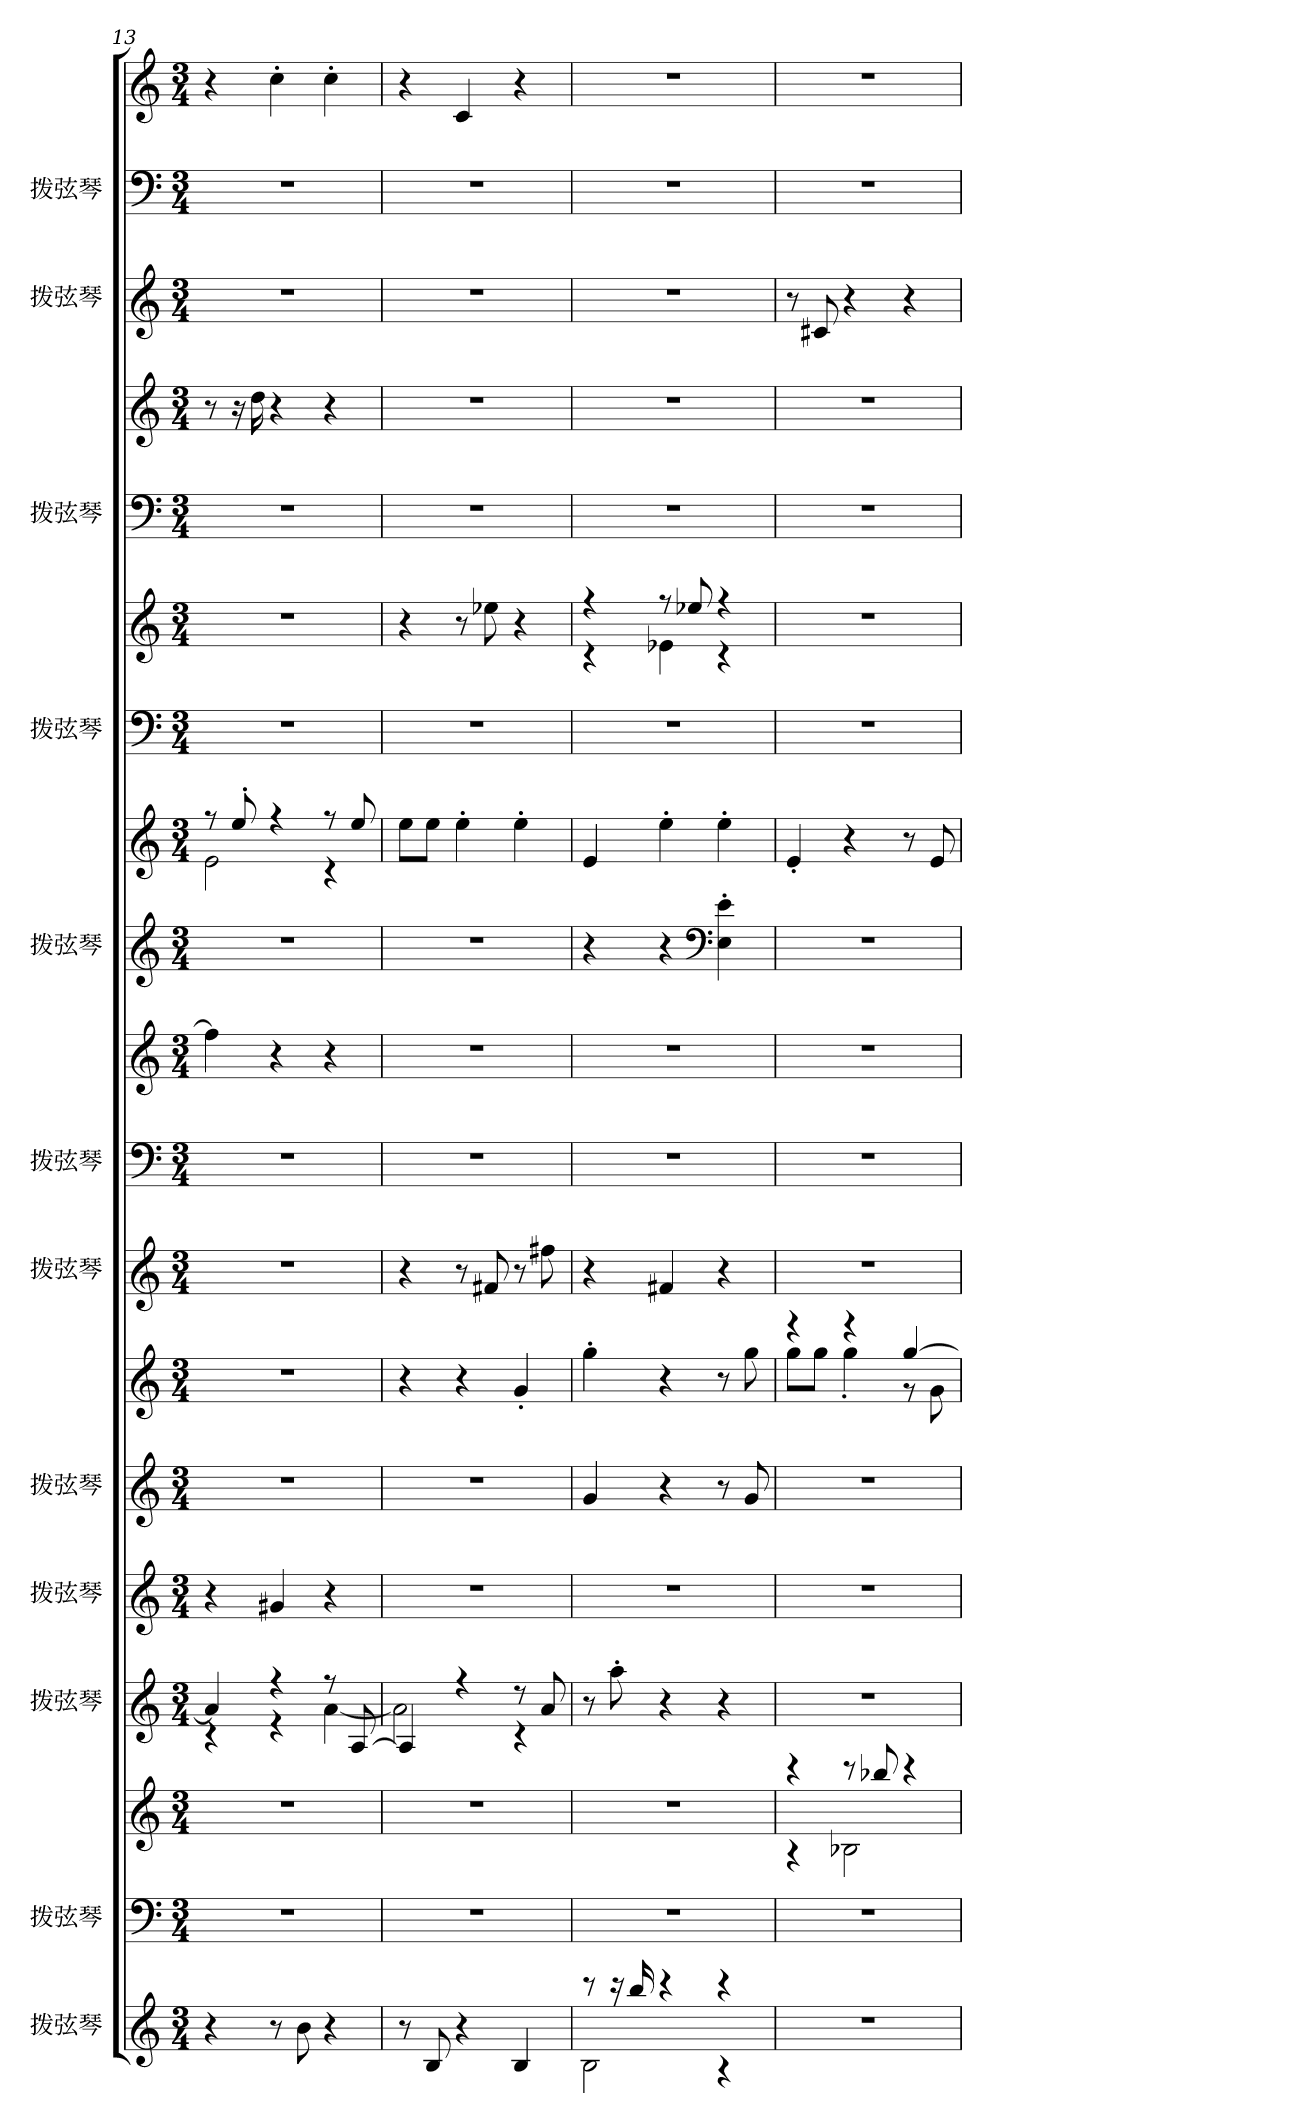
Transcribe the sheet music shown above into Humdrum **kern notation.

**kern	**kern	**kern	**kern	**kern	**kern	**kern	**kern	**kern	**kern	**kern	**kern	**kern	**kern	**kern	**kern	**kern	**kern	**kern
*part12	*part11	*part11	*part10	*part9	*part8	*part8	*part7	*part6	*part6	*part5	*part5	*part4	*part4	*part3	*part3	*part2	*part1	*part1
*staff19	*staff18	*staff17	*staff16	*staff15	*staff14	*staff13	*staff12	*staff11	*staff10	*staff9	*staff8	*staff7	*staff6	*staff5	*staff4	*staff3	*staff2	*staff1
*I"拨弦琴	*I"拨弦琴	*	*I"拨弦琴	*I"拨弦琴	*I"拨弦琴	*	*I"拨弦琴	*I"拨弦琴	*	*I"拨弦琴	*	*I"拨弦琴	*	*I"拨弦琴	*	*I"拨弦琴	*I"拨弦琴	*
*clefG2	*clefF4	*clefG2	*clefG2	*clefG2	*clefG2	*clefG2	*clefG2	*clefF4	*clefG2	*clefG2	*clefG2	*clefF4	*clefG2	*clefF4	*clefG2	*clefG2	*clefF4	*clefG2
*k[]	*k[]	*k[]	*k[]	*k[]	*k[]	*k[]	*k[]	*k[]	*k[]	*k[]	*k[]	*k[]	*k[]	*k[]	*k[]	*k[]	*k[]	*k[]
*M3/4	*M3/4	*M3/4	*M3/4	*M3/4	*M3/4	*M3/4	*M3/4	*M3/4	*M3/4	*M3/4	*M3/4	*M3/4	*M3/4	*M3/4	*M3/4	*M3/4	*M3/4	*M3/4
=13	=13	=13	=13	=13	=13	=13	=13	=13	=13	=13	=13	=13	=13	=13	=13	=13	=13	=13
*	*	*	*^	*	*	*	*	*	*	*	*^	*	*	*	*	*	*	*
4r	2.r	2.r	4a/]	4r	4r	2.r	2.r	2.r	2.r	4ff\]	2.r	8r	2e\	2.r	2.r	2.r	8r	2.r	2.r	4r
.	.	.	.	.	.	.	.	.	.	.	.	8ee'/	.	.	.	.	16r	.	.	.
.	.	.	.	.	.	.	.	.	.	.	.	.	.	.	.	.	16dd\	.	.	.
8r	.	.	4r	4r	4g#X/	.	.	.	.	4r	.	4r	.	.	.	.	4r	.	.	4cc'\
8b\	.	.	.	.	.	.	.	.	.	.	.	.	.	.	.	.	.	.	.	.
4r	.	.	8r	[4a\	4r	.	.	.	.	4r	.	8r	4r	.	.	.	4r	.	.	4cc'\
.	.	.	[8A/	.	.	.	.	.	.	.	.	8ee/	.	.	.	.	.	.	.	.
*	*	*	*	*	*	*	*	*	*	*	*	*v	*v	*	*	*	*	*	*	*
=14	=14	=14	=14	=14	=14	=14	=14	=14	=14	=14	=14	=14	=14	=14	=14	=14	=14	=14	=14
8r	2.r	2.r	4A/]	2a\]	2.r	2.r	4r	4r	2.r	2.r	2.r	8ee\L	2.r	4r	2.r	2.r	2.r	2.r	4r
8B/	.	.	.	.	.	.	.	.	.	.	.	8ee\J	.	.	.	.	.	.	.
4r	.	.	4r	.	.	.	4r	8r	.	.	.	4ee'\	.	8r	.	.	.	.	4c/
.	.	.	.	.	.	.	.	8f#X/	.	.	.	.	.	8ee-X\	.	.	.	.	.
4B/	.	.	8r	4r	.	.	4g'/	8r	.	.	.	4ee'\	.	4r	.	.	.	.	4r
.	.	.	8a/	.	.	.	.	8ff#X\	.	.	.	.	.	.	.	.	.	.	.
*	*	*	*v	*v	*	*	*	*	*	*	*	*	*	*	*	*	*	*	*
=15	=15	=15	=15	=15	=15	=15	=15	=15	=15	=15	=15	=15	=15	=15	=15	=15	=15	=15
*^	*	*	*	*	*	*	*	*	*	*	*	*	*^	*	*	*	*	*
8r	2B\	2.r	2.r	8r	2.r	4g/	4gg'\	4r	2.r	2.r	4r	4e/	2.r	4r	4r	2.r	2.r	2.r	2.r	2.r
16r	.	.	.	8aa'\	.	.	.	.	.	.	.	.	.	.	.	.	.	.	.	.
16bb/	.	.	.	.	.	.	.	.	.	.	.	.	.	.	.	.	.	.	.	.
4r	.	.	.	4r	.	4r	4r	4f#X/	.	.	4r	4ee'\	.	8r	4e-X\	.	.	.	.	.
.	.	.	.	.	.	.	.	.	.	.	.	.	.	8ee-X/	.	.	.	.	.	.
*	*	*	*	*	*	*	*	*	*	*	*clefF4	*	*	*	*	*	*	*	*	*
4r	4r	.	.	4r	.	8r	8r	4r	.	.	4E\' 4e\'	4ee'\	.	4r	4r	.	.	.	.	.
.	.	.	.	.	.	8g/	8gg\	.	.	.	.	.	.	.	.	.	.	.	.	.
*v	*v	*	*	*	*	*	*	*	*	*	*	*	*	*v	*v	*	*	*	*	*
!!LO:PB:g=z
=16	=16	=16	=16	=16	=16	=16	=16	=16	=16	=16	=16	=16	=16	=16	=16	=16	=16	=16
*	*	*^	*	*	*	*^	*	*	*	*	*	*	*	*	*	*	*	*
2.r	2.r	4r	4r	2.r	2.r	2.r	4r	8gg\L	2.r	2.r	2.r	2.r	4e'/	2.r	2.r	2.r	2.r	8r	2.r	2.r
.	.	.	.	.	.	.	.	8gg\J	.	.	.	.	.	.	.	.	.	8c#X/	.	.
.	.	8r	2B-X\	.	.	.	4r	4gg'\	.	.	.	.	4r	.	.	.	.	4r	.	.
.	.	8bb-X/	.	.	.	.	.	.	.	.	.	.	.	.	.	.	.	.	.	.
.	.	4r	.	.	.	.	[4gg/	8r	.	.	.	.	8r	.	.	.	.	4r	.	.
.	.	.	.	.	.	.	.	8g\	.	.	.	.	8e/	.	.	.	.	.	.	.
*	*	*v	*v	*	*	*	*v	*v	*	*	*	*	*	*	*	*	*	*	*	*
=	=	=	=	=	=	=	=	=	=	=	=	=	=	=	=	=	=	=
*-	*-	*-	*-	*-	*-	*-	*-	*-	*-	*-	*-	*-	*-	*-	*-	*-	*-	*-
